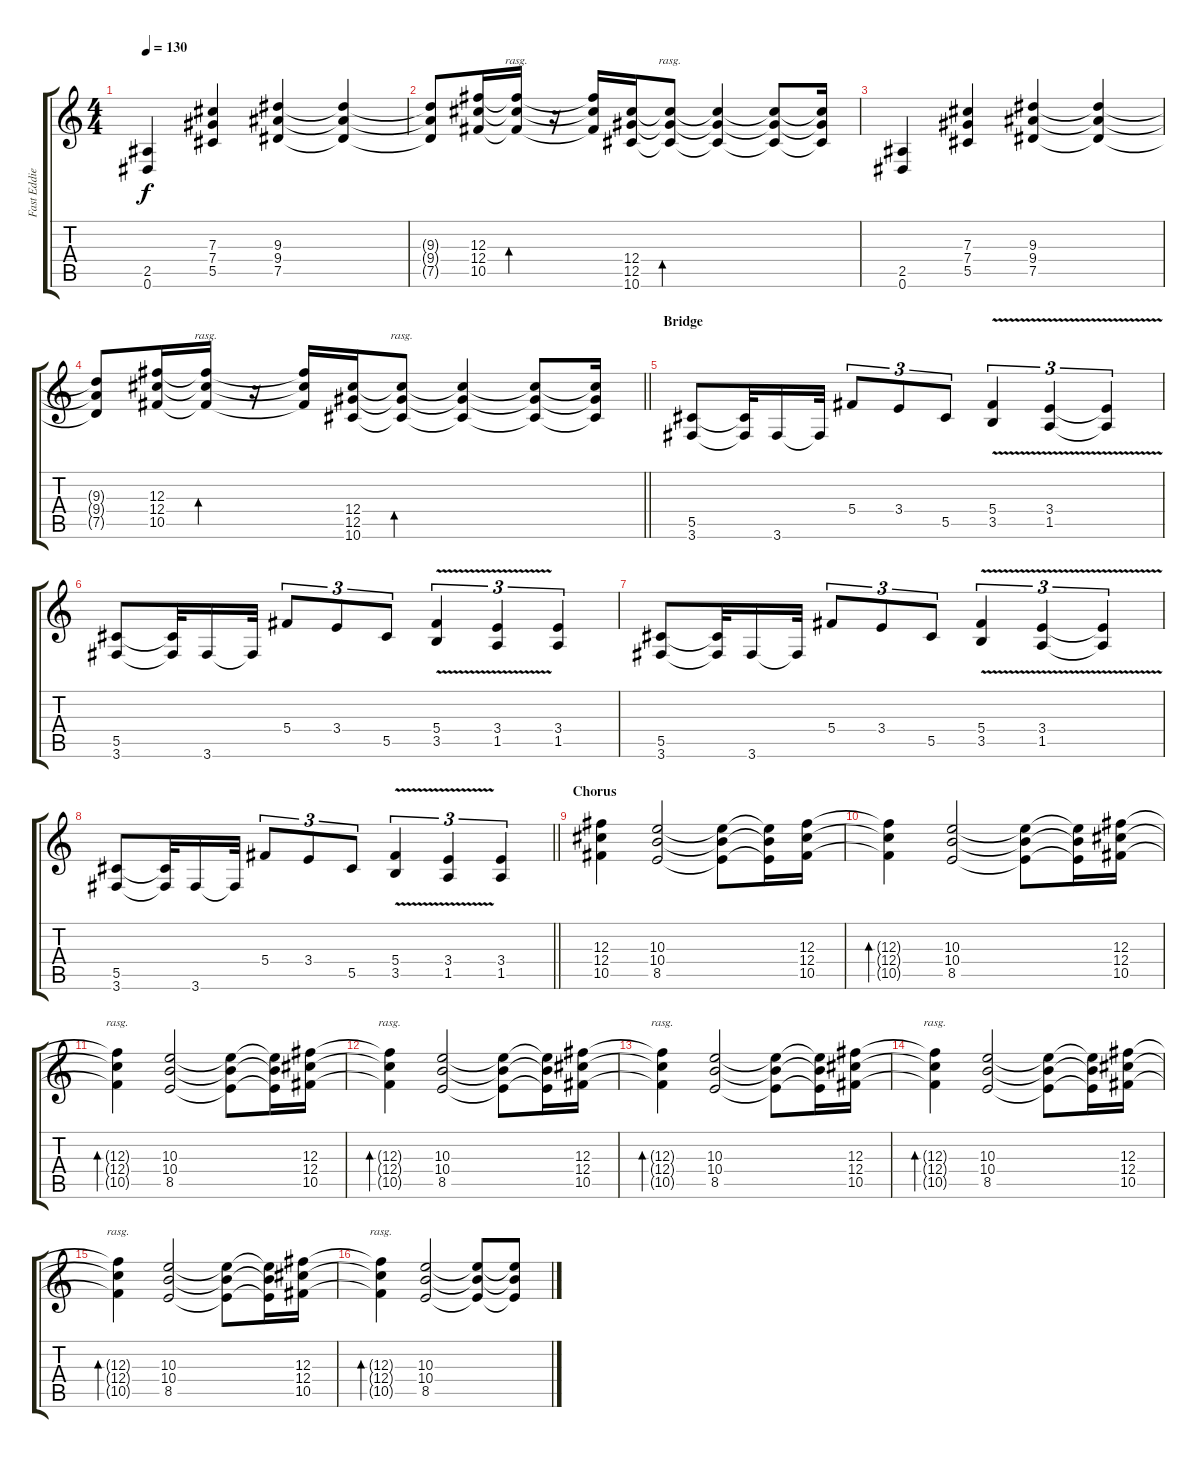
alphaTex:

\track ("Fast Eddie Clarke" "Fast Eddie") {instrument overdrivenguitar}
\staff {score tabs}
\tuning (Eb4 Bb3 Gb3 Db3 Ab2 Eb2) {hide}
\ts (4 4)
\tempo 130
\clef g2
\ks c
(2.5 0.6).4{dy f} (7.3 7.4 5.5).4 (9.3 9.4 7.5).4 (9.3{t} 9.4{t} 7.5{t}).4 |
(9.3{t} 9.4{t} 7.5{t}).8 (12.3 12.4 10.5).16 (12.3{t} 12.4{t} 10.5{t}).16{bd 120 rasg ii} r.16 (12.3{t} 12.4{t} 10.5{t}).16 (12.4 12.5 10.6).16 (12.4{t} 12.5{t} 10.6{t}).8{bd 120 rasg ii} (12.4{t} 12.5{t} 10.6{t}).4 (12.4{t} 12.5{t} 10.6{t}).8 (12.4{t} 12.5{t} 10.6{t}).16 |
(2.5 0.6).4 (7.3 7.4 5.5).4 (9.3 9.4 7.5).4 (9.3{t} 9.4{t} 7.5{t}).4 |
\barLineRight lightlight
(9.3{t} 9.4{t} 7.5{t}).8 (12.3 12.4 10.5).16 (12.3{t} 12.4{t} 10.5{t}).16{bd 120 rasg ii} r.16 (12.3{t} 12.4{t} 10.5{t}).16 (12.4 12.5 10.6).16 (12.4{t} 12.5{t} 10.6{t}).8{bd 120 rasg ii} (12.4{t} 12.5{t} 10.6{t}).4 (12.4{t} 12.5{t} 10.6{t}).8 (12.4{t} 12.5{t} 10.6{t}).16 |
\section ("" "Bridge")
(5.5 3.6).8 (5.5{t} 3.6{t}).32 3.6.16 3.6{t}.32 5.4.8{tu (3 2)} 3.4.8{tu (3 2)} 5.5.8{tu (3 2)} (5.4 3.5{v}).4{tu (3 2)} (3.4 1.5{v}).4{tu (3 2)} (3.4{t} 1.5{t}).4{tu (3 2)} |
(5.5 3.6).8 (5.5{t} 3.6{t}).32 3.6.16 3.6{t}.32 5.4.8{tu (3 2)} 3.4.8{tu (3 2)} 5.5.8{tu (3 2)} (5.4 3.5{v}).4{tu (3 2)} (3.4 1.5{v}).4{tu (3 2)} (3.4 1.5).4{tu (3 2)} |
(5.5 3.6).8 (5.5{t} 3.6{t}).32 3.6.16 3.6{t}.32 5.4.8{tu (3 2)} 3.4.8{tu (3 2)} 5.5.8{tu (3 2)} (5.4 3.5{v}).4{tu (3 2)} (3.4 1.5{v}).4{tu (3 2)} (3.4{t} 1.5{t}).4{tu (3 2)} |
\barLineRight lightlight
(5.5 3.6).8 (5.5{t} 3.6{t}).32 3.6.16 3.6{t}.32 5.4.8{tu (3 2)} 3.4.8{tu (3 2)} 5.5.8{tu (3 2)} (5.4 3.5{v}).4{tu (3 2)} (3.4 1.5{v}).4{tu (3 2)} (3.4 1.5).4{tu (3 2)} |
\section ("" "Chorus")
(12.3 12.4 10.5).4 (10.3 10.4 8.5).2 (10.3{t} 10.4{t} 8.5{t}).8 (10.3{t} 10.4{t} 8.5{t}).16 (12.3 12.4 10.5).16 |
(12.3{t} 12.4{t} 10.5{t}).4{bd 60} (10.3 10.4 8.5).2 (10.3{t} 10.4{t} 8.5{t}).8 (10.3{t} 10.4{t} 8.5{t}).16 (12.3 12.4 10.5).16 |
(12.3{t} 12.4{t} 10.5{t}).4{bd 120 rasg ii} (10.3 10.4 8.5).2 (10.3{t} 10.4{t} 8.5{t}).8 (10.3{t} 10.4{t} 8.5{t}).16 (12.3 12.4 10.5).16 |
(12.3{t} 12.4{t} 10.5{t}).4{bd 120 rasg ii} (10.3 10.4 8.5).2 (10.3{t} 10.4{t} 8.5{t}).8 (10.3{t} 10.4{t} 8.5{t}).16 (12.3 12.4 10.5).16 |
(12.3{t} 12.4{t} 10.5{t}).4{bd 30 rasg ii} (10.3 10.4 8.5).2 (10.3{t} 10.4{t} 8.5{t}).8 (10.3{t} 10.4{t} 8.5{t}).16 (12.3 12.4 10.5).16 |
(12.3{t} 12.4{t} 10.5{t}).4{bd 30 rasg ii} (10.3 10.4 8.5).2 (10.3{t} 10.4{t} 8.5{t}).8 (10.3{t} 10.4{t} 8.5{t}).16 (12.3 12.4 10.5).16 |
(12.3{t} 12.4{t} 10.5{t}).4{bd 30 rasg ii} (10.3 10.4 8.5).2 (10.3{t} 10.4{t} 8.5{t}).8 (10.3{t} 10.4{t} 8.5{t}).16 (12.3 12.4 10.5).16 |
(12.3{t} 12.4{t} 10.5{t}).4{bd 120 rasg ii} (10.3 10.4 8.5).2 (10.3{t} 10.4{t} 8.5{t}).8 (10.3{t} 10.4{t} 8.5{t}).8
